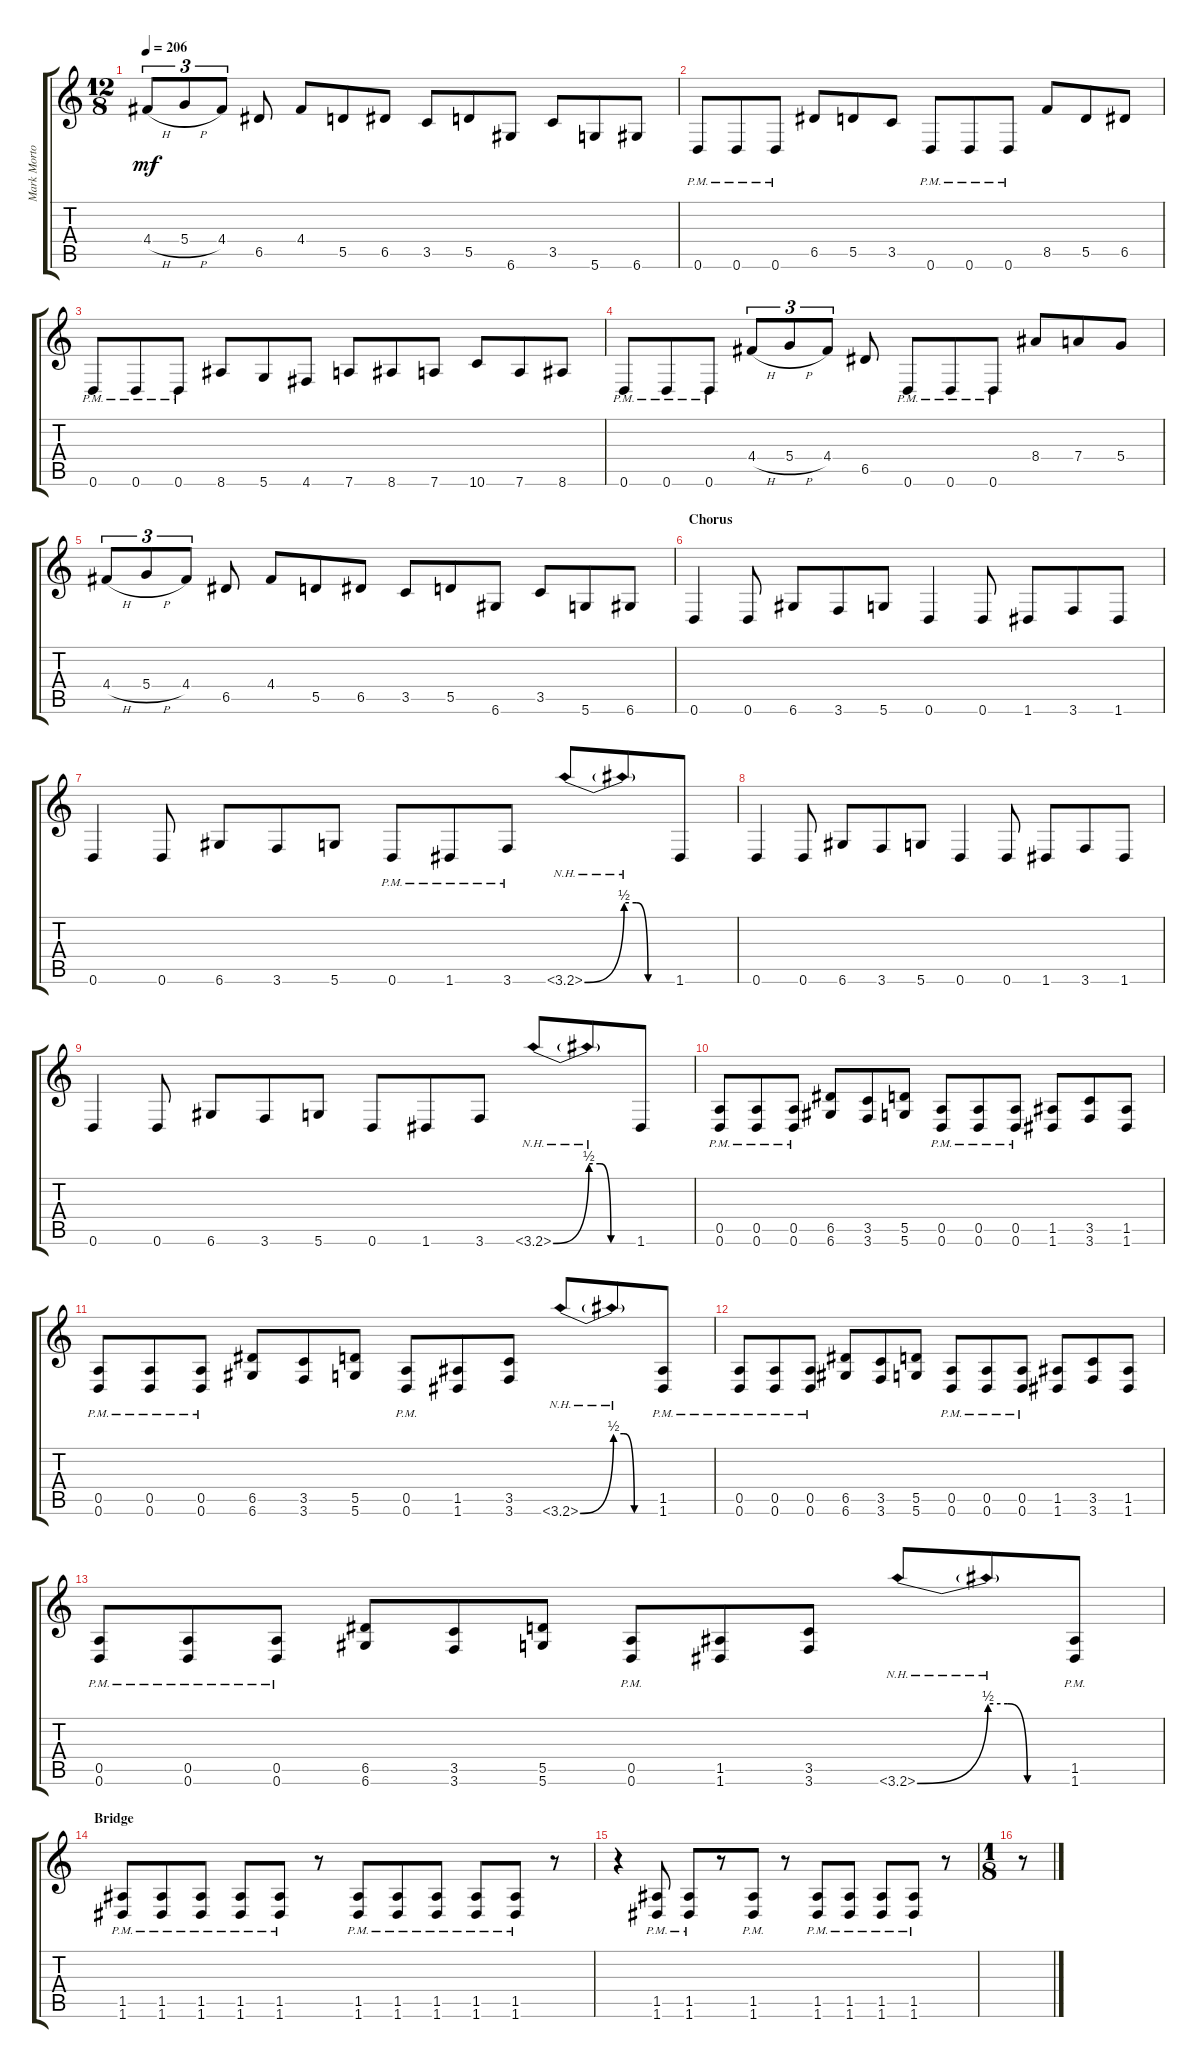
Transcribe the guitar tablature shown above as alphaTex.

\track ("Mark Morton" "Mark Morto") {instrument distortionguitar}
\staff {score tabs}
\tuning (E4 B3 G3 D3 A2 D2) {hide}
\ts (12 8)
\tempo 206
\clef g2
\ks c
4.4{h}.8{tu (3 2) dy mf} 5.4{h}.8{tu (3 2)} 4.4.8{tu (3 2)} 6.5.8 4.4.8 5.5.8 6.5.8 3.5.8 5.5.8 6.6.8 3.5.8 5.6.8 6.6.8 |
0.6{pm}.8 0.6{pm}.8 0.6{pm}.8 6.5.8 5.5.8 3.5.8 0.6{pm}.8 0.6{pm}.8 0.6{pm}.8 8.5.8 5.5.8 6.5.8 |
0.6{pm}.8 0.6{pm}.8 0.6{pm}.8 8.6.8 5.6.8 4.6.8 7.6.8 8.6.8 7.6.8 10.6.8 7.6.8 8.6.8 |
0.6{pm}.8 0.6{pm}.8 0.6{pm}.8 4.4{h}.8{tu (3 2)} 5.4{h}.8{tu (3 2)} 4.4.8{tu (3 2)} 6.5.8 0.6{pm}.8 0.6{pm}.8 0.6{pm}.8 8.4.8 7.4.8 5.4.8 |
4.4{h}.8{tu (3 2)} 5.4{h}.8{tu (3 2)} 4.4.8{tu (3 2)} 6.5.8 4.4.8 5.5.8 6.5.8 3.5.8 5.5.8 6.6.8 3.5.8 5.6.8 6.6.8 |
\section ("" "Chorus")
0.6.4 0.6.8 6.6.8 3.6.8 5.6.8 0.6.4 0.6.8 1.6.8 3.6.8 1.6.8 |
0.6.4 0.6.8 6.6.8 3.6.8 5.6.8 0.6{pm}.8 1.6{pm}.8 3.6{pm}.8 3.6{be (bend 0 0 60 2) nh}.8 3.6{be (custom 0 2 15 2 30 0 60 0) nh t}.8 1.6.8 |
0.6.4 0.6.8 6.6.8 3.6.8 5.6.8 0.6.4 0.6.8 1.6.8 3.6.8 1.6.8 |
0.6.4 0.6.8 6.6.8 3.6.8 5.6.8 0.6.8 1.6.8 3.6.8 3.6{be (bend 0 0 60 2) nh}.8 3.6{be (custom 0 2 15 2 30 0 60 0) nh t}.8 1.6.8 |
(0.5{pm} 0.6{pm}).8 (0.5{pm} 0.6{pm}).8 (0.5{pm} 0.6{pm}).8 (6.5 6.6).8 (3.5 3.6).8 (5.5 5.6).8 (0.5{pm} 0.6{pm}).8 (0.5{pm} 0.6{pm}).8 (0.5{pm} 0.6{pm}).8 (1.5 1.6).8 (3.5 3.6).8 (1.5 1.6).8 |
(0.5{pm} 0.6{pm}).8 (0.5{pm} 0.6{pm}).8 (0.5{pm} 0.6{pm}).8 (6.5 6.6).8 (3.5 3.6).8 (5.5 5.6).8 (0.5 0.6{pm}).8 (1.5 1.6).8 (3.5 3.6).8 3.6{be (bend 0 0 60 2) nh}.8 3.6{be (custom 0 2 15 2 30 0 60 0) nh t}.8 (1.5{pm} 1.6{pm}).8 |
(0.5{pm} 0.6{pm}).8 (0.5{pm} 0.6{pm}).8 (0.5{pm} 0.6{pm}).8 (6.5 6.6).8 (3.5 3.6).8 (5.5 5.6).8 (0.5{pm} 0.6{pm}).8 (0.5{pm} 0.6{pm}).8 (0.5{pm} 0.6{pm}).8 (1.5 1.6).8 (3.5 3.6).8 (1.5 1.6).8 |
(0.5{pm} 0.6{pm}).8 (0.5{pm} 0.6{pm}).8 (0.5{pm} 0.6{pm}).8 (6.5 6.6).8 (3.5 3.6).8 (5.5 5.6).8 (0.5 0.6{pm}).8 (1.5 1.6).8 (3.5 3.6).8 3.6{be (bend 0 0 60 2) nh}.8 3.6{be (custom 0 2 15 2 30 0 60 0) nh t}.8 (1.5{pm} 1.6{pm}).8 |
\section ("" "Bridge")
(1.5{pm} 1.6{pm}).8 (1.5{pm} 1.6{pm}).8 (1.5{pm} 1.6{pm}).8 (1.5{pm} 1.6{pm}).8 (1.5{pm} 1.6{pm}).8 r.8 (1.5{pm} 1.6{pm}).8 (1.5{pm} 1.6{pm}).8 (1.5{pm} 1.6{pm}).8 (1.5{pm} 1.6{pm}).8 (1.5{pm} 1.6{pm}).8 r.8 |
r.4 (1.5{pm} 1.6{pm}).8 (1.5{pm} 1.6{pm}).8 r.8 (1.5{pm} 1.6{pm}).8 r.8 (1.5{pm} 1.6{pm}).8 (1.5{pm} 1.6{pm}).8 (1.5{pm} 1.6{pm}).8 (1.5{pm} 1.6{pm}).8 r.8 |
\ts (1 8)
r.8
